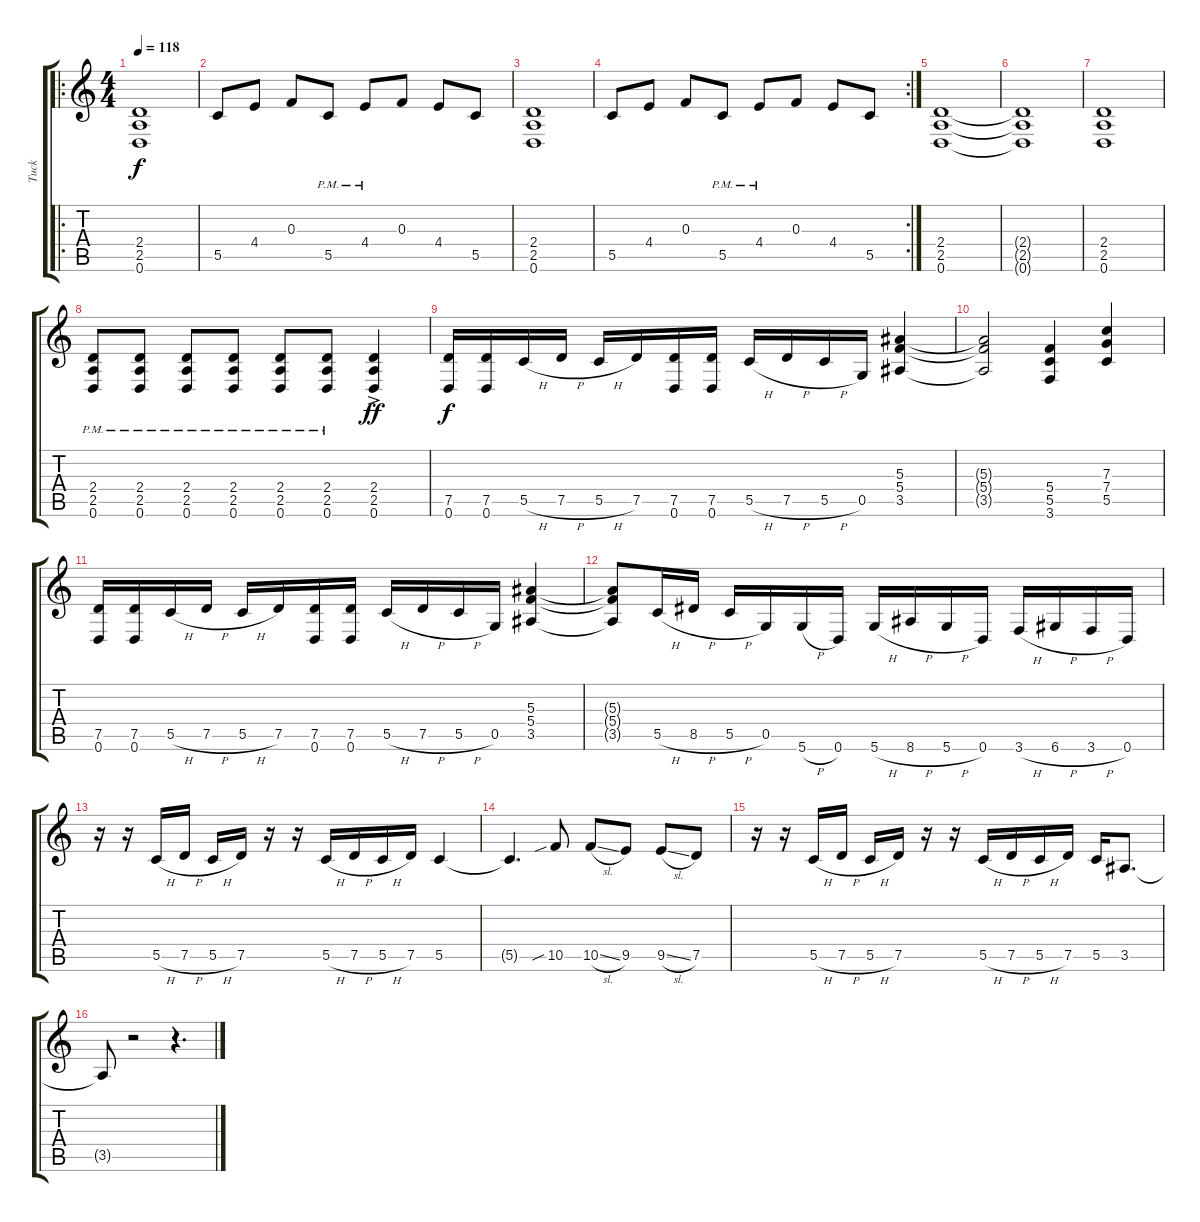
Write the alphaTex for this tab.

\track ("Tuck" "Tuck") {instrument distortionguitar}
\staff {score tabs}
\tuning (D4 A3 F3 C3 G2 D2) {hide}
\ro
\ts (4 4)
\tempo 118
\clef g2
\ks c
(2.4 2.5 0.6).1{dy f} |
5.5.8 4.4.8 0.3.8 5.5{pm}.8 4.4{pm}.8 0.3.8 4.4.8 5.5.8 |
(2.4 2.5 0.6).1 |
\rc 2
5.5.8 4.4.8 0.3.8 5.5{pm}.8 4.4{pm}.8 0.3.8 4.4.8 5.5.8 |
(2.4 2.5 0.6).1 |
(2.4{t} 2.5{t} 0.6{t}).1 |
(2.4 2.5 0.6).1 |
(2.4{pm} 2.5{pm} 0.6{pm}).8 (2.4{pm} 2.5{pm} 0.6{pm}).8 (2.4{pm} 2.5{pm} 0.6{pm}).8 (2.4{pm} 2.5{pm} 0.6{pm}).8 (2.4{pm} 2.5{pm} 0.6{pm}).8 (2.4{pm} 2.5{pm} 0.6{pm}).8 (2.4 2.5 0.6{ac}).4{dy ff} |
(7.5 0.6).16{dy f} (7.5 0.6).16 5.5{h}.16 7.5{h}.16 5.5{h}.16 7.5.16 (7.5 0.6).16 (7.5 0.6).16 5.5{h}.16 7.5{h}.16 5.5{h}.16 0.5.16 (5.3 5.4 3.5).4 |
(5.3{t} 5.4{t} 3.5{t}).2 (5.4 5.5 3.6).4 (7.3 7.4 5.5).4 |
(7.5 0.6).16 (7.5 0.6).16 5.5{h}.16 7.5{h}.16 5.5{h}.16 7.5.16 (7.5 0.6).16 (7.5 0.6).16 5.5{h}.16 7.5{h}.16 5.5{h}.16 0.5.16 (5.3 5.4 3.5).4 |
(5.3{t} 5.4{t} 3.5{t}).8 5.5{h}.16 8.5{h}.16 5.5{h}.16 0.5.16 5.6{h}.16 0.6.16 5.6{h}.16 8.6{h}.16 5.6{h}.16 0.6.16 3.6{h}.16 6.6{h}.16 3.6{h}.16 0.6.16 |
r.16 r.16 5.5{h}.16 7.5{h}.16 5.5{h}.16 7.5.16 r.16 r.16 5.5{h}.16 7.5{h}.16 5.5{h}.16 7.5.16 5.5.4 |
5.5{t}.4{d} 10.5{sib}.8 10.5{sl}.8 9.5.8 9.5{sl}.8 7.5.8 |
r.16 r.16 5.5{h}.16 7.5{h}.16 5.5{h}.16 7.5.16 r.16 r.16 5.5{h}.16 7.5{h}.16 5.5{h}.16 7.5.16 5.5.16 3.5.8{d} |
3.5{t}.8 r.2 r.4{d}
